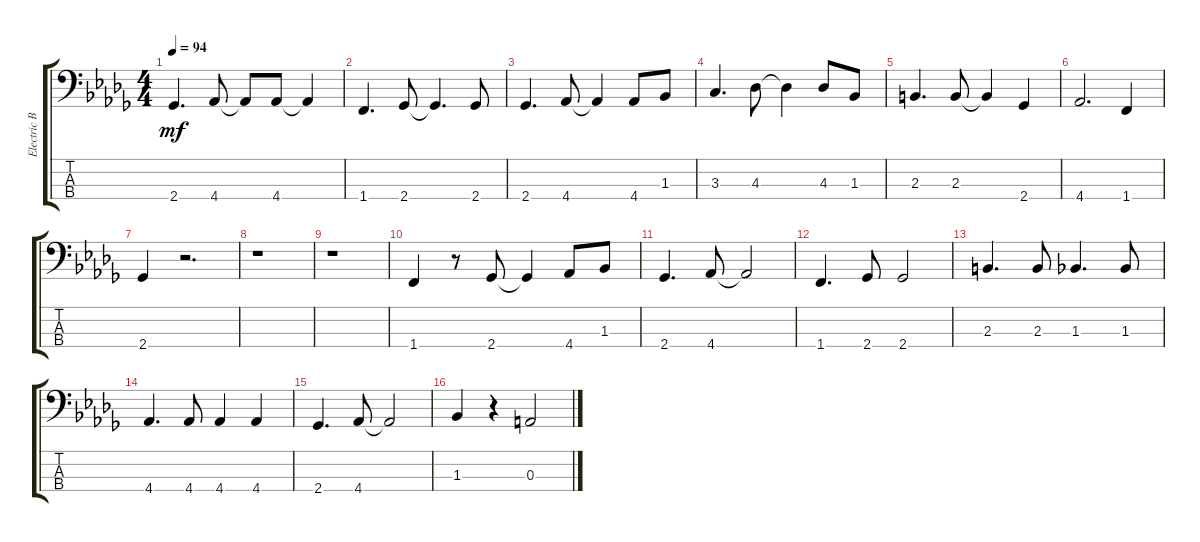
\track ("Electric Bass" "Electric B") {instrument electricbassfinger}
\staff {score tabs}
\tuning (G2 D2 A1 E1) {hide}
\ts (4 4)
\tempo 94
\clef f4
\ks bbminor
2.4.4{d dy mf} 4.4.8 4.4{t}.8 4.4.8 4.4{t}.4 |
1.4.4{d} 2.4.8 2.4{t}.4{d} 2.4.8 |
2.4.4{d} 4.4.8 4.4{t}.4 4.4.8 1.3.8 |
3.3.4{d} 4.3.8 4.3{t}.4 4.3.8 1.3.8 |
2.3.4{d} 2.3.8 2.3{t}.4 2.4.4 |
4.4.2{d} 1.4.4 |
2.4.4 r.2{d} |
r.1 |
r.1 |
1.4.4 r.8 2.4.8 2.4{t}.4 4.4.8 1.3.8 |
2.4.4{d} 4.4.8 4.4{t}.2 |
1.4.4{d} 2.4.8 2.4.2 |
2.3.4{d} 2.3.8 1.3.4{d} 1.3.8 |
4.4.4{d} 4.4.8 4.4.4 4.4.4 |
2.4.4{d} 4.4.8 4.4{t}.2 |
1.3.4 r.4 0.3.2
